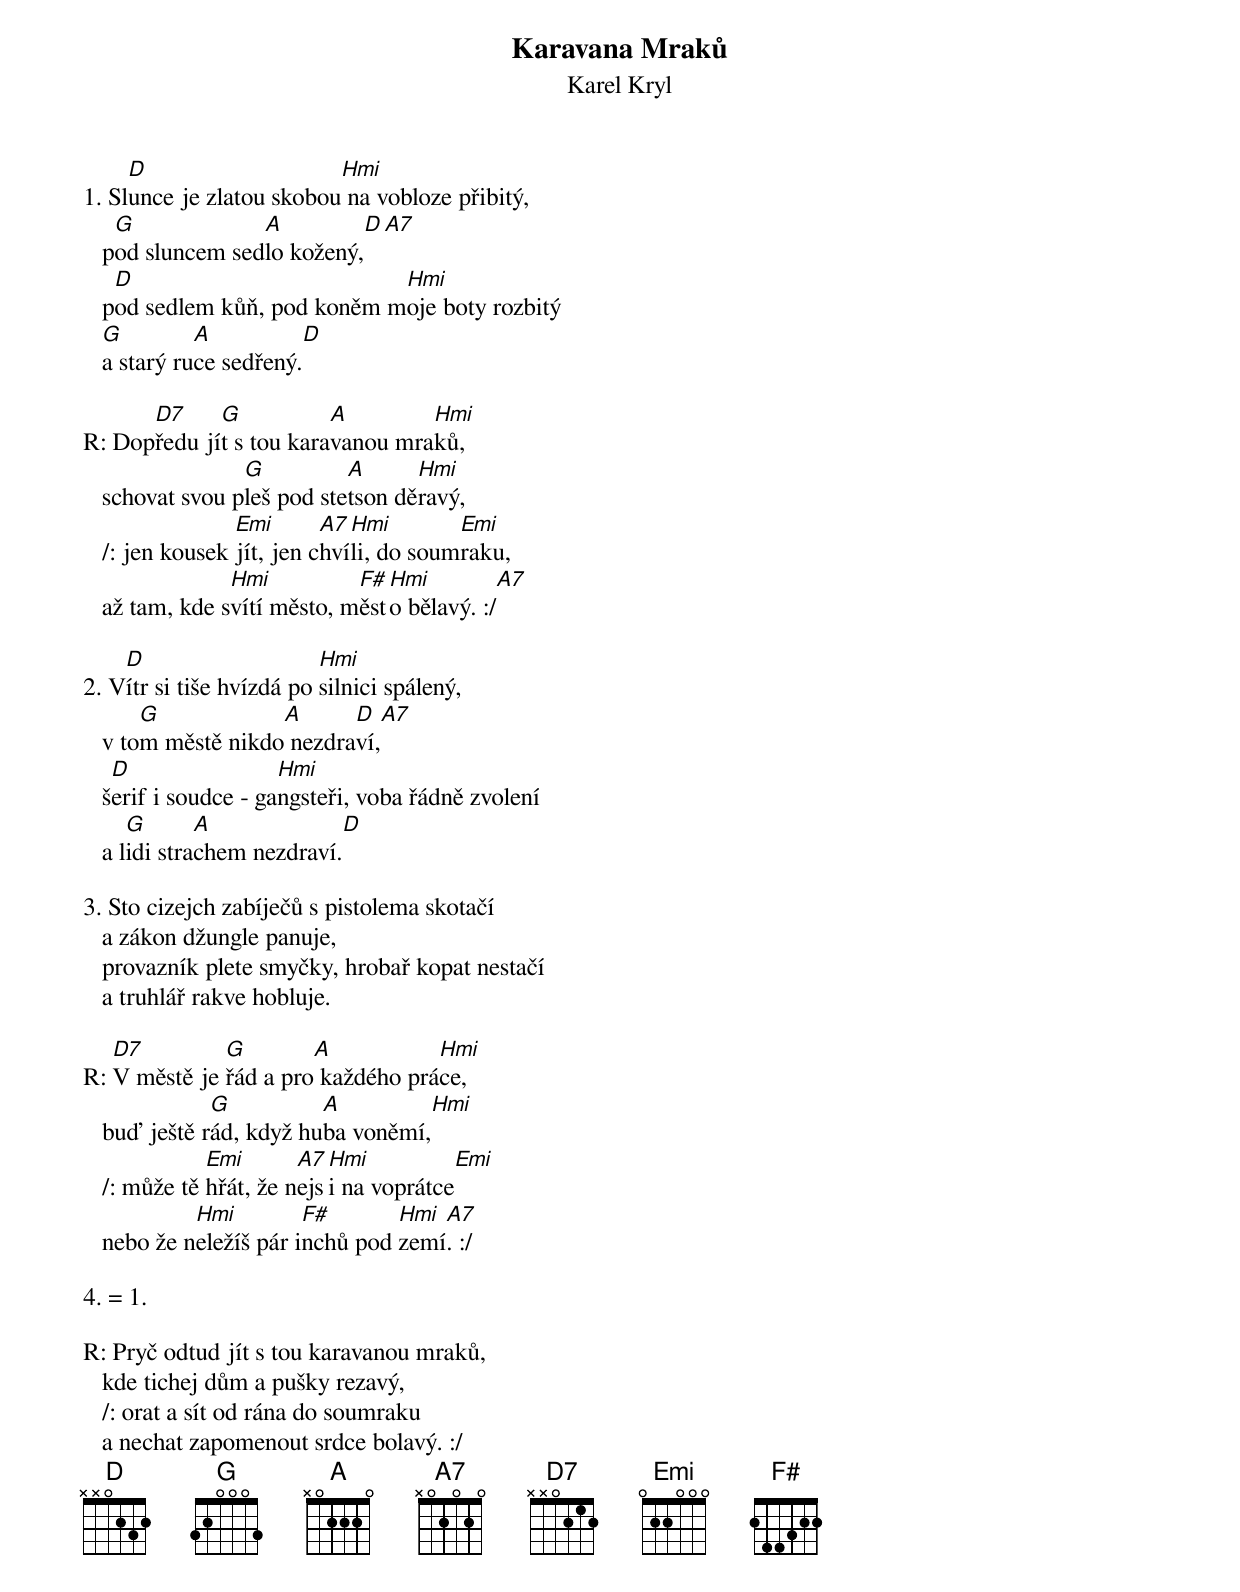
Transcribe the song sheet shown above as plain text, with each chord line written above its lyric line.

          Karavana Mraků
                 Karel Kryl

     D                    Hmi
1. Slunce je zlatou skobou na vobloze přibitý,
    G             A          D A7
   pod sluncem sedlo kožený,
    D                         Hmi
   pod sedlem kůň, pod koněm moje boty rozbitý
   G         A           D
   a starý ruce sedřený.

      D7     G           A        Hmi
R: Dopředu jít s tou karavanou mraků,
                 G          A      Hmi
   schovat svou pleš pod stetson děravý,
                 Emi       A7 Hmi        Emi
   /: jen kousek jít, jen chvíli, do soumraku,
                Hmi          F# Hmi         A7
   až tam, kde svítí město, město bělavý. :/

    D                     Hmi
2. Vítr si tiše hvízdá po silnici spálený,
       G            A      D       A7
   v tom městě nikdo nezdraví,
    D                 Hmi
   šerif i soudce - gangsteři, voba řádně zvolení
      G       A                D
   a lidi strachem nezdraví.

3. Sto cizejch zabíječů s pistolema skotačí
   a zákon džungle panuje,
   provazník plete smyčky, hrobař kopat nestačí
   a truhlář rakve hobluje.

   D7         G        A           Hmi
R: V městě je řád a pro každého práce,
              G          A          Hmi
   buď ještě rád, když huba voněmí,
              Emi       A7 Hmi            Emi
   /: může tě hřát, že nejsi na voprátce
            Hmi         F#       Hmi A7
   nebo že neležíš pár inchů pod zemí. :/

4. = 1.

R: Pryč odtud jít s tou karavanou mraků,
   kde tichej dům a pušky rezavý,
   /: orat a sít od rána do soumraku
   a nechat zapomenout srdce bolavý. :/
